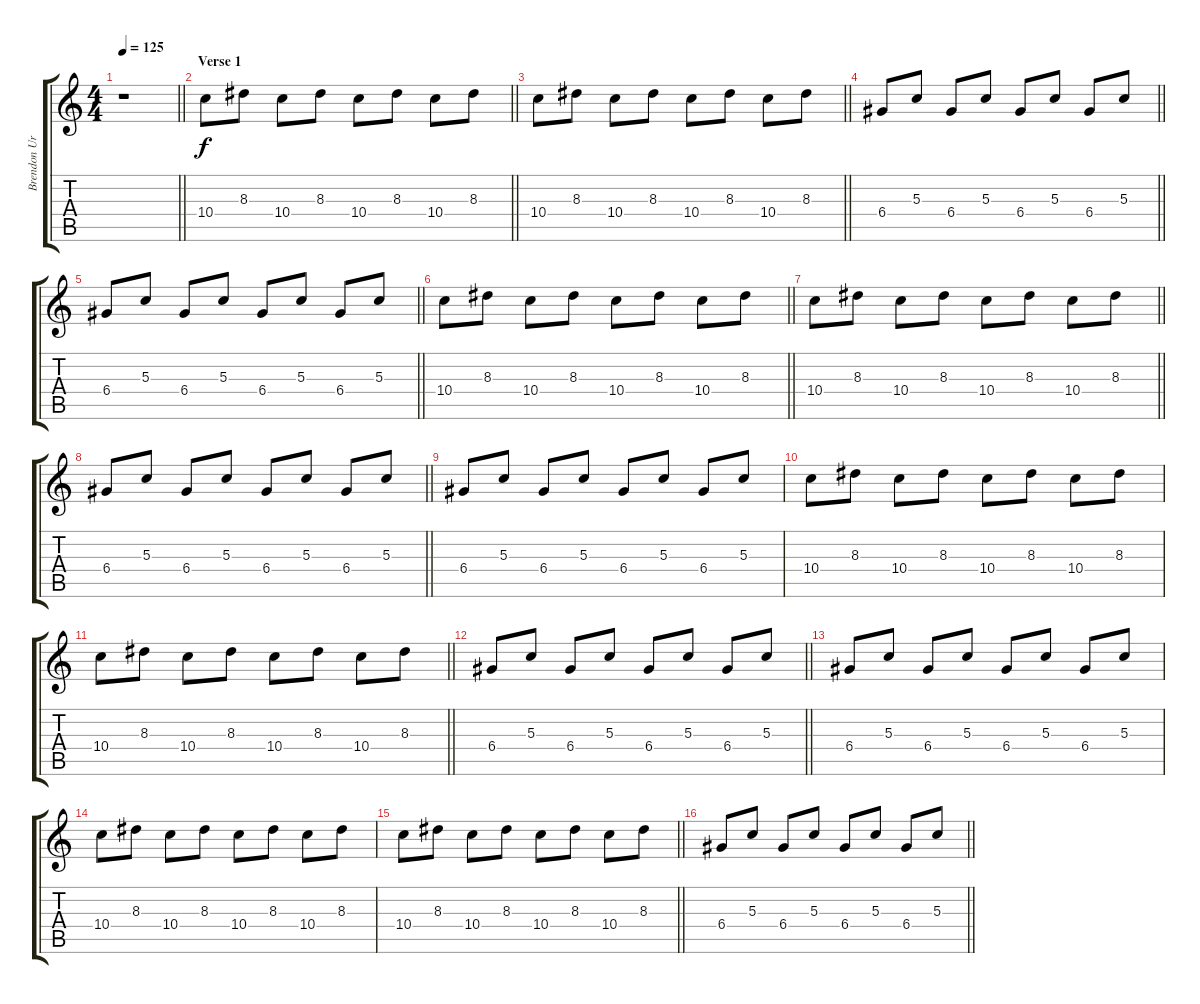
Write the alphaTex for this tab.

\track ("Brendon Urie (Rythmn Guitar)" "Brendon Ur") {instrument overdrivenguitar}
\staff {score tabs}
\tuning (E4 B3 G3 D3 A2 E2) {hide}
\ts (4 4)
\tempo 125
\clef g2
\barLineRight lightlight
\ks c
r.1{dy f instrument overdrivenguitar} |
\section ("" "Verse 1")
\barLineRight lightlight
10.4.8{instrument electricguitarmuted} 8.3.8 10.4.8 8.3.8 10.4.8 8.3.8 10.4.8 8.3.8 |
\barLineRight lightlight
10.4.8{instrument electricguitarmuted} 8.3.8 10.4.8 8.3.8 10.4.8 8.3.8 10.4.8 8.3.8 |
\barLineRight lightlight
6.4.8{instrument electricguitarmuted} 5.3.8 6.4.8 5.3.8 6.4.8 5.3.8 6.4.8 5.3.8 |
\barLineRight lightlight
6.4.8{instrument electricguitarmuted} 5.3.8 6.4.8 5.3.8 6.4.8 5.3.8 6.4.8 5.3.8 |
\barLineRight lightlight
10.4.8{instrument electricguitarmuted} 8.3.8 10.4.8 8.3.8 10.4.8 8.3.8 10.4.8 8.3.8 |
\barLineRight lightlight
10.4.8{instrument electricguitarmuted} 8.3.8 10.4.8 8.3.8 10.4.8 8.3.8 10.4.8 8.3.8 |
\barLineRight lightlight
6.4.8{instrument electricguitarmuted} 5.3.8 6.4.8 5.3.8 6.4.8 5.3.8 6.4.8 5.3.8 |
6.4.8{instrument electricguitarmuted} 5.3.8 6.4.8 5.3.8 6.4.8 5.3.8 6.4.8 5.3.8 |
10.4.8{instrument electricguitarmuted} 8.3.8 10.4.8 8.3.8 10.4.8 8.3.8 10.4.8 8.3.8 |
\barLineRight lightlight
10.4.8{instrument electricguitarmuted} 8.3.8 10.4.8 8.3.8 10.4.8 8.3.8 10.4.8 8.3.8 |
\barLineRight lightlight
6.4.8{instrument electricguitarmuted} 5.3.8 6.4.8 5.3.8 6.4.8 5.3.8 6.4.8 5.3.8 |
6.4.8{instrument electricguitarmuted} 5.3.8 6.4.8 5.3.8 6.4.8 5.3.8 6.4.8 5.3.8 |
10.4.8{instrument electricguitarmuted} 8.3.8 10.4.8 8.3.8 10.4.8 8.3.8 10.4.8 8.3.8 |
\barLineRight lightlight
10.4.8{instrument electricguitarmuted} 8.3.8 10.4.8 8.3.8 10.4.8 8.3.8 10.4.8 8.3.8 |
\barLineRight lightlight
6.4.8{instrument electricguitarmuted} 5.3.8 6.4.8 5.3.8 6.4.8 5.3.8 6.4.8 5.3.8
